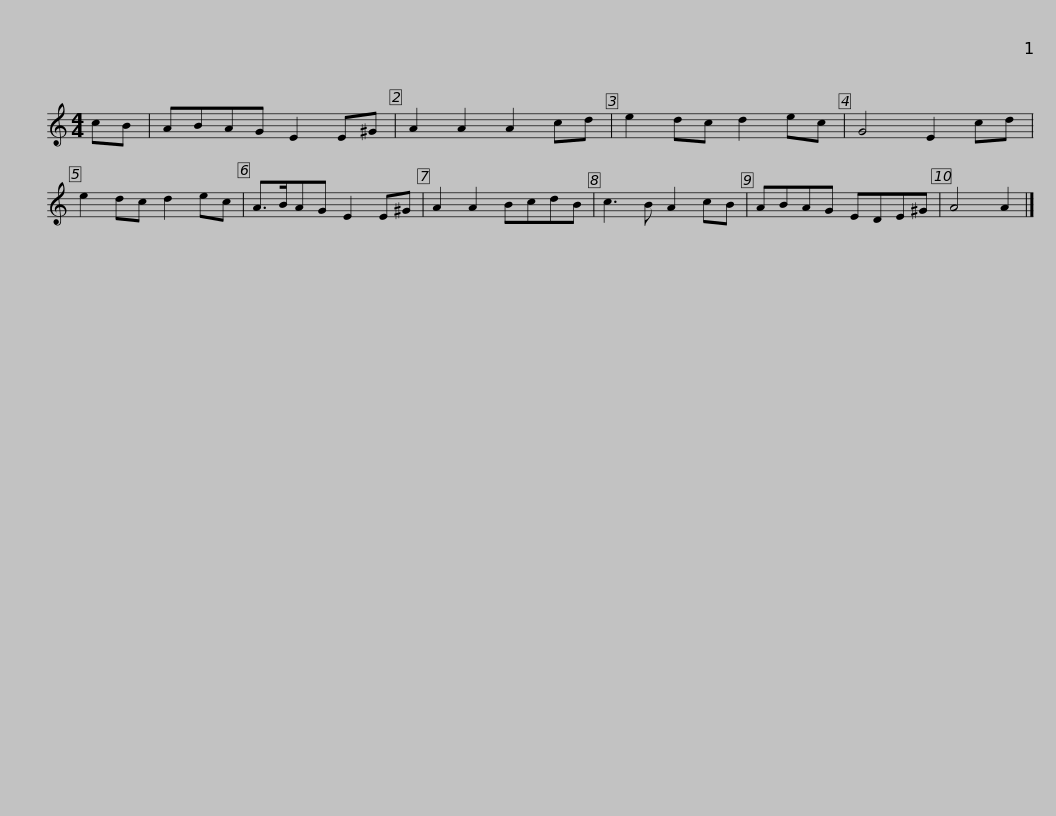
X:1
L:1/8
M:4/4
I:linebreak $
K:C
V:1 treble
V:1
 cB | ABAG E2 E^G | A2 A2 A2 cd | e2 dc d2 ec | G4 E2 cd | %5
 e2 dc d2 ec | A>BAG E2 E^G |$ A2 A2 BcdB | c3 B A2 cB | ABAG EDE^G | %10
 A4 A2 |] %11
